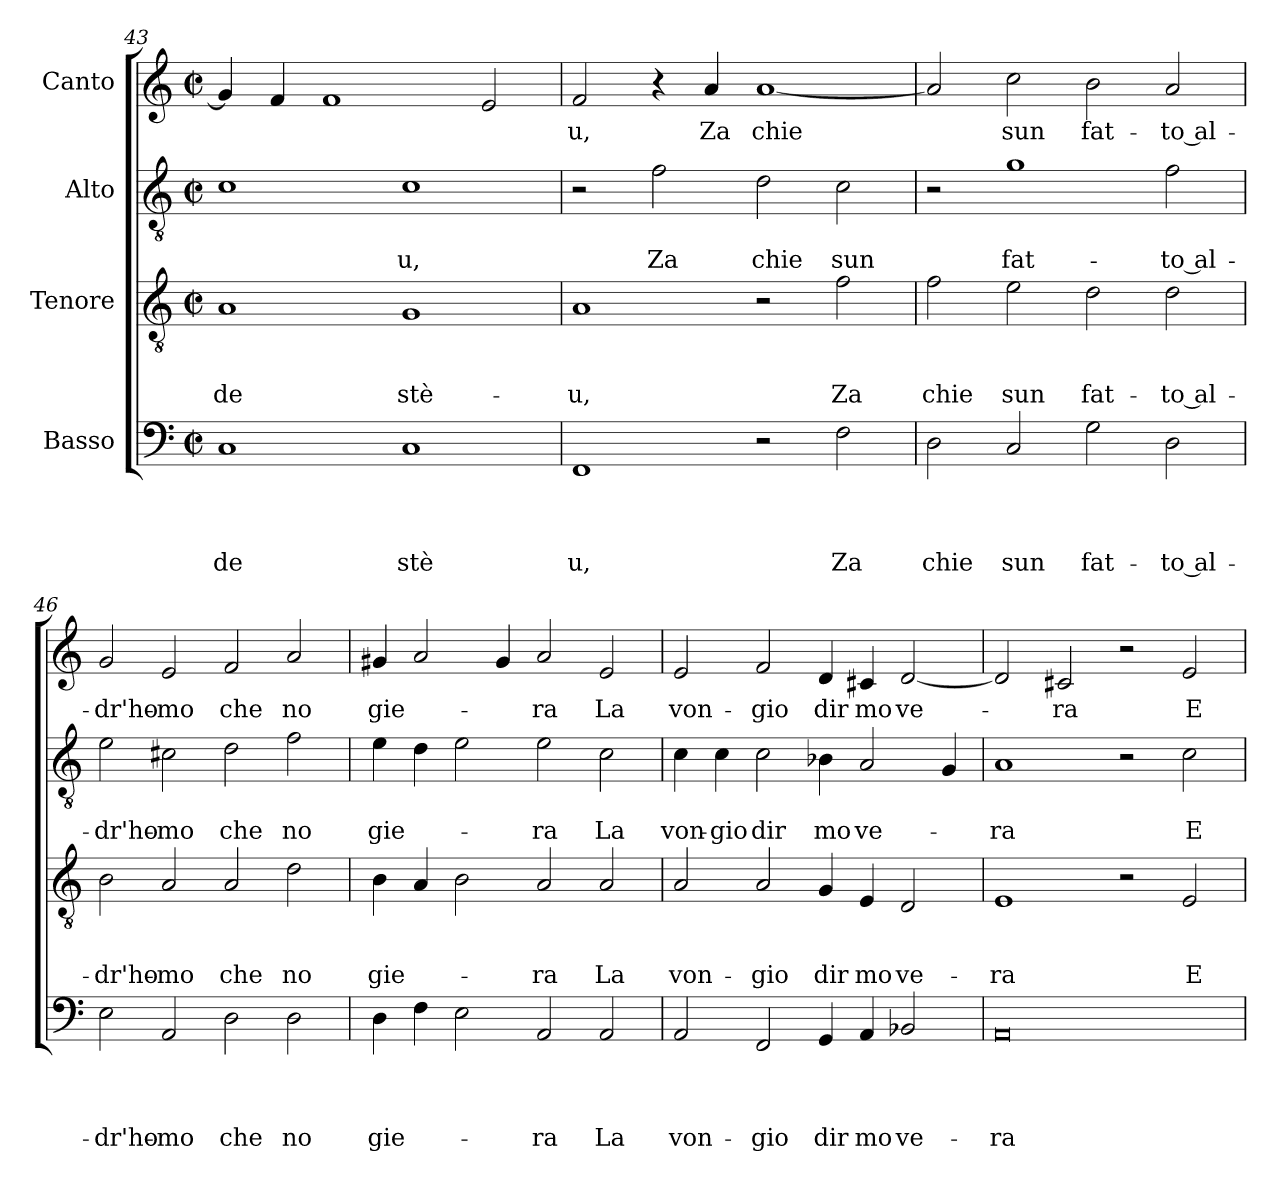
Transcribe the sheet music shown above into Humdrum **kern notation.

**kern	**text	**text	**text	**text	**kern	**text	**text	**text	**kern	**text	**text	**kern	**text
*part4	*part4	*part4	*part4	*part4	*part3	*part3	*part3	*part3	*part2	*part2	*part2	*part1	*part1
*staff4	*staff4	*staff4	*staff4	*staff4	*staff3	*staff3	*staff3	*staff3	*staff2	*staff2	*staff2	*staff1	*staff1
*I"Basso	*	*	*	*	*I"Tenore	*	*	*	*I"Alto	*	*	*I"Canto	*
*clefF4	*	*	*	*	*clefGv2	*	*	*	*clefGv2	*	*	*clefG2	*
*k[]	*	*	*	*	*k[]	*	*	*	*k[]	*	*	*k[]	*
*C:	*	*	*	*	*C:	*	*	*	*C:	*	*	*C:	*
*M2/2	*	*	*	*	*M2/2	*	*	*	*M2/2	*	*	*M2/2	*
*met(c|)	*	*	*	*	*met(c|)	*	*	*	*met(c|)	*	*	*met(c|)	*
=43	=43	=43	=43	=43	=43	=43	=43	=43	=43	=43	=43	=43	=43
!	!	!	!	!LO:LY:b	!	!	!	!LO:LY:b	!	!	!	!	!
1C	.	.	.	de	1A	.	.	-de	1c	.	.	4g/]	.
.	.	.	.	.	.	.	.	.	.	.	.	4f/	.
.	.	.	.	.	.	.	.	.	.	.	.	1f	.
!	!	!	!	!LO:LY:b	!	!	!	!LO:LY:b	!	!	!LO:LY:b	!	!
1C	.	.	.	stè	1G	.	.	stè-	1c	.	-u,	.	.
.	.	.	.	.	.	.	.	.	.	.	.	2e/	.
=44	=44	=44	=44	=44	=44	=44	=44	=44	=44	=44	=44	=44	=44
!	!	!	!	!LO:LY:b	!	!	!	!LO:LY:b	!	!	!	!	!LO:LY:b
1FF	.	.	.	u,	1A	.	.	-u,	2r	.	.	2f/	-u,
!	!	!	!	!	!	!	!	!	!	!	!LO:LY:b	!	!
.	.	.	.	.	.	.	.	.	2f\	.	Za	4r	.
!	!	!	!	!	!	!	!	!	!	!	!	!	!LO:LY:b
.	.	.	.	.	.	.	.	.	.	.	.	4a/	Za
!	!	!	!	!	!	!	!	!	!	!	!LO:LY:b	!	!LO:LY:b
2r	.	.	.	.	2r	.	.	.	2d\	.	chie	[<1a	chie
!	!	!	!	!LO:LY:b	!	!	!	!LO:LY:b	!	!	!LO:LY:b	!	!
2F\	.	.	.	Za	2f\	.	.	Za	2c\	.	sun	.	.
!!LO:LB:g=z
=45	=45	=45	=45	=45	=45	=45	=45	=45	=45	=45	=45	=45	=45
!	!	!	!	!LO:LY:b	!	!	!	!LO:LY:b	!	!	!	!	!
2D\	.	.	.	chie	2f\	.	.	chie	2r	.	.	2a/]	.
!	!	!	!	!LO:LY:b	!	!	!	!LO:LY:b	!	!	!LO:LY:b	!	!LO:LY:b
2C/	.	.	.	sun	2e\	.	.	sun	1g	.	fat-	2cc\	sun
!	!	!	!	!LO:LY:b	!	!	!	!LO:LY:b	!	!	!	!	!LO:LY:b
2G\	.	.	.	fat-	2d\	.	.	fat-	.	.	.	2b\	fat-
!	!	!	!	!LO:LY:b:rj	!	!	!	!LO:LY:b:rj	!	!	!LO:LY:b:rj	!	!LO:LY:b:rj
2D\	.	.	.	-to al-	2d\	.	.	-to al-	2f\	.	-to al-	2a/	-to al-
=46	=46	=46	=46	=46	=46	=46	=46	=46	=46	=46	=46	=46	=46
!	!	!	!	!LO:LY:b	!	!	!	!LO:LY:b	!	!	!LO:LY:b	!	!LO:LY:b
2E\	.	.	.	-dr'ho-	2B\	.	.	-dr'ho-	2e\	.	-dr'ho-	2g/	-dr'ho-
!	!	!	!	!LO:LY:b	!	!	!	!LO:LY:b	!	!	!LO:LY:b	!	!LO:LY:b
2AA/	.	.	.	-mo	2A/	.	.	-mo	2c#X\	.	-mo	2e/	-mo
!	!	!	!	!LO:LY:b	!	!	!	!LO:LY:b	!	!	!LO:LY:b	!	!LO:LY:b
2D\	.	.	.	che	2A/	.	.	che	2d\	.	che	2f/	che
!	!	!	!	!LO:LY:b	!	!	!	!LO:LY:b	!	!	!LO:LY:b	!	!LO:LY:b
2D\	.	.	.	no	2d\	.	.	no	2f\	.	no	2a/	no
=47	=47	=47	=47	=47	=47	=47	=47	=47	=47	=47	=47	=47	=47
!	!	!	!	!LO:LY:b	!	!	!	!LO:LY:b	!	!	!LO:LY:b	!	!LO:LY:b
4D\	.	.	.	gie-	4B\	.	.	gie-	4e\	.	gie-	4g#X/	gie-
4F\	.	.	.	.	4A/	.	.	.	4d\	.	.	2a/	.
2E\	.	.	.	.	2B\	.	.	.	2e\	.	.	.	.
.	.	.	.	.	.	.	.	.	.	.	.	4g#/	.
!	!	!	!	!LO:LY:b	!	!	!	!LO:LY:b	!	!	!LO:LY:b	!	!LO:LY:b
2AA/	.	.	.	-ra	2A/	.	.	-ra	2e\	.	-ra	2a/	-ra
!	!	!	!	!LO:LY:b	!	!	!	!LO:LY:b	!	!	!LO:LY:b	!	!LO:LY:b
2AA/	.	.	.	La	2A/	.	.	La	2c\	.	La	2e/	La
=48	=48	=48	=48	=48	=48	=48	=48	=48	=48	=48	=48	=48	=48
!	!	!	!	!LO:LY:b	!	!	!	!LO:LY:b	!	!	!LO:LY:b	!	!LO:LY:b
2AA/	.	.	.	von-	2A/	.	.	von-	4c\	.	von-	2e/	von-
!	!	!	!	!	!	!	!	!	!	!	!LO:LY:b	!	!
.	.	.	.	.	.	.	.	.	4c\	.	-gio	.	.
!	!	!	!	!LO:LY:b	!	!	!	!LO:LY:b	!	!	!LO:LY:b	!	!LO:LY:b
2FF/	.	.	.	-gio	2A/	.	.	-gio	2c\	.	dir	2f/	-gio
!	!	!	!	!LO:LY:b	!	!	!	!LO:LY:b	!	!	!LO:LY:b	!	!LO:LY:b
4GG/	.	.	.	dir	4G/	.	.	dir	4B-X\	.	mo	4d/	dir
!	!	!	!	!LO:LY:b	!	!	!	!LO:LY:b	!	!	!LO:LY:b	!	!LO:LY:b
4AA/	.	.	.	mo	4E/	.	.	mo	2A/	.	ve-	4c#X/	mo
!	!	!	!	!LO:LY:b	!	!	!	!LO:LY:b	!	!	!	!	!LO:LY:b
2BB-X/	.	.	.	ve-	2D/	.	.	ve-	.	.	.	[<2d/	ve-
.	.	.	.	.	.	.	.	.	4G/	.	.	.	.
=49	=49	=49	=49	=49	=49	=49	=49	=49	=49	=49	=49	=49	=49
!	!	!	!	!LO:LY:b	!	!	!	!LO:LY:b	!	!	!LO:LY:b	!	!
0AA	.	.	.	-ra	1E	.	.	-ra	1A	.	-ra	2d/]	.
!	!	!	!	!	!	!	!	!	!	!	!	!	!LO:LY:b
.	.	.	.	.	.	.	.	.	.	.	.	2c#/	-ra
.	.	.	.	.	2r	.	.	.	2r	.	.	2r	.
!	!	!	!	!	!	!	!	!LO:LY:b	!	!	!LO:LY:b	!	!LO:LY:b
.	.	.	.	.	2E/	.	.	E	2c\	.	E	2e/	E
=	=	=	=	=	=	=	=	=	=	=	=	=	=
*-	*-	*-	*-	*-	*-	*-	*-	*-	*-	*-	*-	*-	*-
